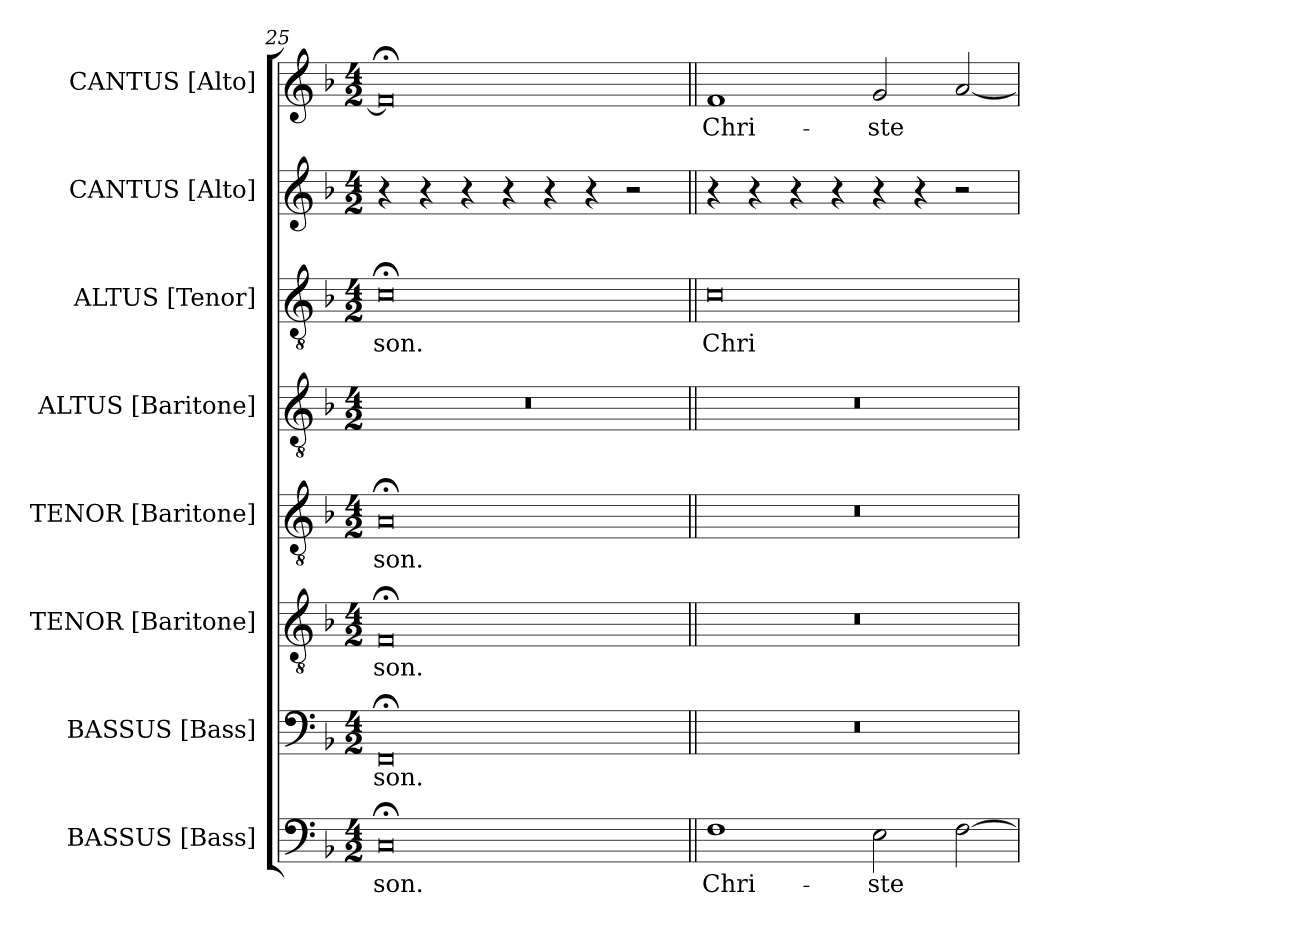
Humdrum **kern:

**kern	**text	**kern	**text	**kern	**text	**kern	**text	**kern	**kern	**text	**kern	**kern	**text
*part8	*part8	*part7	*part7	*part6	*part6	*part5	*part5	*part4	*part3	*part3	*part2	*part1	*part1
*staff8	*staff8	*staff7	*staff7	*staff6	*staff6	*staff5	*staff5	*staff4	*staff3	*staff3	*staff2	*staff1	*staff1
*I"BASSUS [Bass]	*	*I"BASSUS [Bass]	*	*I"TENOR [Baritone]	*	*I"TENOR [Baritone]	*	*I"ALTUS [Baritone]	*I"ALTUS [Tenor]	*	*I"CANTUS [Alto]	*I"CANTUS [Alto]	*
*I'B.	*	*I'B.	*	*I'Bar.	*	*I'Bar.	*	*I'Bar.	*I'T.	*	*I'A.	*I'A.	*
*clefF4	*	*clefF4	*	*clefGv2	*	*clefGv2	*	*clefGv2	*clefGv2	*	*clefG2	*clefG2	*
*	*	*	*	*ITrd7c12	*	*ITrd7c12	*	*ITrd7c12	*ITrd7c12	*	*	*	*
*k[b-]	*	*k[b-]	*	*k[b-]	*	*k[b-]	*	*k[b-]	*k[b-]	*	*k[b-]	*k[b-]	*
*F:	*	*F:	*	*F:	*	*F:	*	*F:	*F:	*	*F:	*F:	*
*M4/2	*	*M4/2	*	*M4/2	*	*M4/2	*	*M4/2	*M4/2	*	*M4/2	*M4/2	*
=25	=25	=25	=25	=25	=25	=25	=25	=25	=25	=25	=25	=25	=25
!	!LO:LY:b:color=#000000	!	!	!	!	!	!	!	!	!	!	!	!
!	!	!	!LO:LY:b:color=#000000	!	!	!	!	!	!	!	!	!	!
!	!	!	!	!	!LO:LY:b:color=#000000	!	!	!	!	!	!	!	!
!	!	!	!	!	!	!	!LO:LY:b:color=#000000	!LO:N:vis=1	!	!	!	!	!
!	!	!	!	!	!	!	!	!	!	!LO:LY:b:color=#000000	!	!	!
0C;i	-son.	0FF;i	-son.	0FF;i	-son.	0AA;i	-son.	0r	0C;i	-son.	4r	0f;i]	.
.	.	.	.	.	.	.	.	.	.	.	4r	.	.
.	.	.	.	.	.	.	.	.	.	.	4r	.	.
.	.	.	.	.	.	.	.	.	.	.	4r	.	.
.	.	.	.	.	.	.	.	.	.	.	4r	.	.
.	.	.	.	.	.	.	.	.	.	.	4r	.	.
.	.	.	.	.	.	.	.	.	.	.	2r	.	.
!!LO:PB:g=z
=26||	=26||	=26||	=26||	=26||	=26||	=26||	=26||	=26||	=26||	=26||	=26||	=26||	=26||
!	!LO:LY:b:color=#000000	!LO:N:vis=1	!	!LO:N:vis=1	!	!LO:N:vis=1	!	!LO:N:vis=1	!	!	!	!	!
!	!	!	!	!	!	!	!	!	!	!LO:LY:b:color=#000000	!	!	!
!	!	!	!	!	!	!	!	!	!	!	!	!	!LO:LY:b:color=#000000
1Fi	Chri-	0r	.	0r	.	0r	.	0r	0Ci	Chri-	4r	1fi	Chri-
.	.	.	.	.	.	.	.	.	.	.	4r	.	.
.	.	.	.	.	.	.	.	.	.	.	4r	.	.
.	.	.	.	.	.	.	.	.	.	.	4r	.	.
!	!LO:LY:b:color=#000000	!	!	!	!	!	!	!	!	!	!	!	!
!	!	!	!	!	!	!	!	!	!	!	!	!	!LO:LY:b:color=#000000
2Ei\	-ste	.	.	.	.	.	.	.	.	.	4r	2gi/	-ste
.	.	.	.	.	.	.	.	.	.	.	4r	.	.
[2Fi\	.	.	.	.	.	.	.	.	.	.	2r	[2ai/	.
=	=	=	=	=	=	=	=	=	=	=	=	=	=
*-	*-	*-	*-	*-	*-	*-	*-	*-	*-	*-	*-	*-	*-
